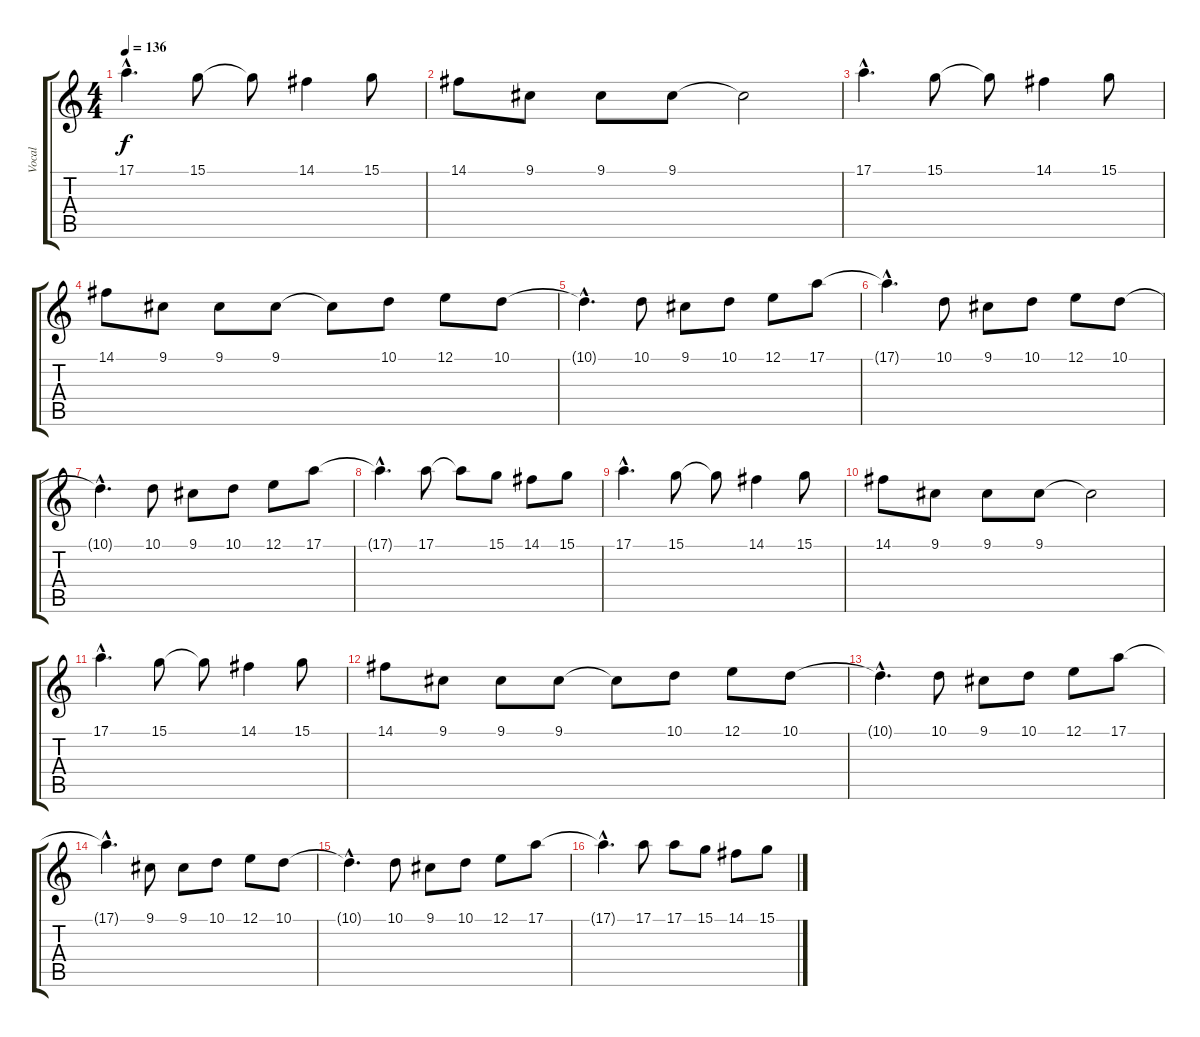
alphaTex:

\track ("Vocal" "Vocal") {instrument lead3calliope}
\staff {score tabs}
\tuning (E4 B3 G3 D3 A2 E2) {hide}
\ts (4 4)
\tempo 136
\clef g2
\ks c
17.1{hac}.4{d dy f} 15.1.8 15.1{t}.8 14.1.4 15.1.8 |
14.1.8 9.1.8 9.1.8 9.1.8 9.1{t}.2 |
17.1{hac}.4{d} 15.1.8 15.1{t}.8 14.1.4 15.1.8 |
14.1.8 9.1.8 9.1.8 9.1.8 9.1{t}.8 10.1.8 12.1.8 10.1.8 |
10.1{hac t}.4{d} 10.1.8 9.1.8 10.1.8 12.1.8 17.1.8 |
17.1{hac t}.4{d} 10.1.8 9.1.8 10.1.8 12.1.8 10.1.8 |
10.1{hac t}.4{d} 10.1.8 9.1.8 10.1.8 12.1.8 17.1.8 |
17.1{hac t}.4{d} 17.1.8 17.1{t}.8 15.1.8 14.1.8 15.1.8 |
17.1{hac}.4{d} 15.1.8 15.1{t}.8 14.1.4 15.1.8 |
14.1.8 9.1.8 9.1.8 9.1.8 9.1{t}.2 |
17.1{hac}.4{d} 15.1.8 15.1{t}.8 14.1.4 15.1.8 |
14.1.8 9.1.8 9.1.8 9.1.8 9.1{t}.8 10.1.8 12.1.8 10.1.8 |
10.1{hac t}.4{d} 10.1.8 9.1.8 10.1.8 12.1.8 17.1.8 |
17.1{hac t}.4{d} 9.1.8 9.1.8 10.1.8 12.1.8 10.1.8 |
10.1{hac t}.4{d} 10.1.8 9.1.8 10.1.8 12.1.8 17.1.8 |
17.1{hac t}.4{d} 17.1.8 17.1.8 15.1.8 14.1.8 15.1.8
